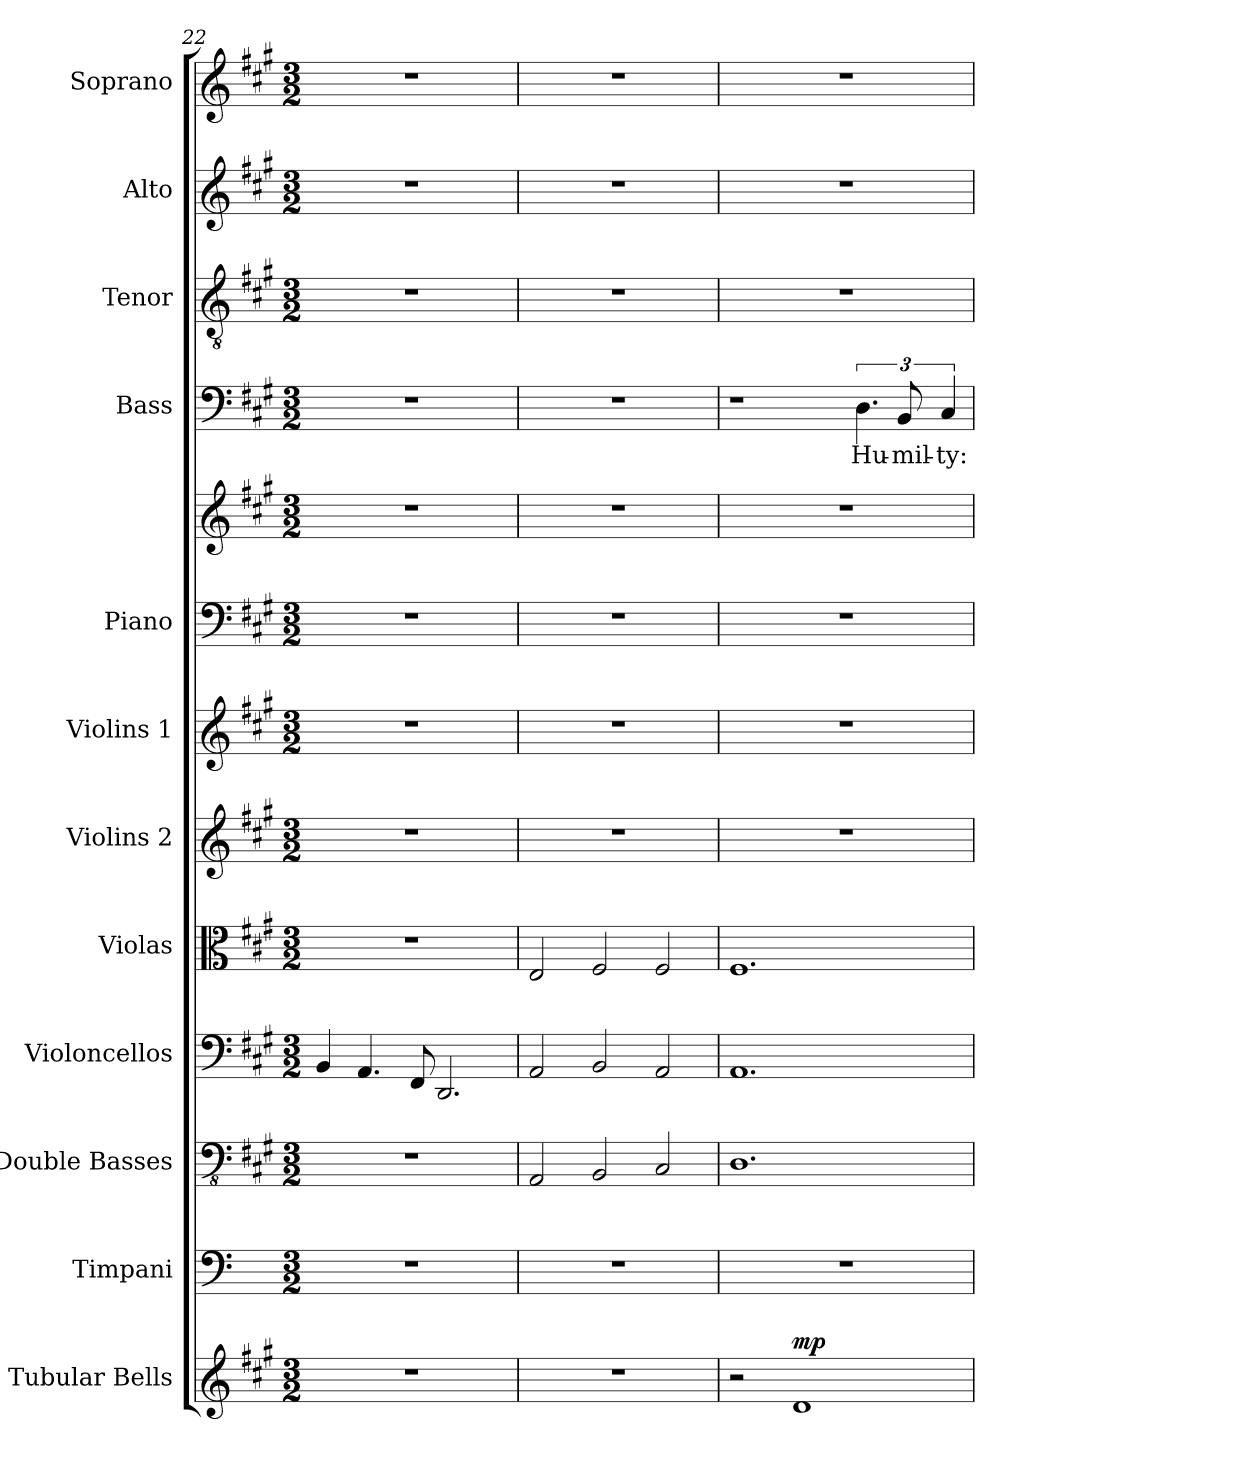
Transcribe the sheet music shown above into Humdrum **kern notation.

**kern	**dynam	**kern	**kern	**kern	**kern	**kern	**kern	**kern	**kern	**kern	**text	**kern	**kern	**kern
*part12	*part12	*part11	*part10	*part9	*part8	*part7	*part6	*part5	*part5	*part4	*part4	*part3	*part2	*part1
*staff13	*staff13	*staff12	*staff11	*staff10	*staff9	*staff8	*staff7	*staff6	*staff5	*staff4	*staff4	*staff3	*staff2	*staff1
*I"Tubular Bells	*	*I"Timpani	*I"Double Basses	*I"Violoncellos	*I"Violas	*I"Violins 2	*I"Violins 1	*I"Piano	*	*I"Bass	*	*I"Tenor	*I"Alto	*I"Soprano
*I'Tu. Be.	*	*I'Timp.	*I'Dbs.	*I'Vlcs.	*I'Vlas.	*I'Vlns. 2	*I'Vlns. 1	*I'Pno.	*	*I'B.	*	*I'T.	*I'A.	*I'S.
!!LO:PB:g=z
*clefG2	*	*clefF4	*clefFv4	*clefF4	*clefC3	*clefG2	*clefG2	*clefF4	*clefG2	*clefF4	*	*clefGv2	*clefG2	*clefG2
*k[f#c#g#]	*	*k[]	*k[f#c#g#]	*k[f#c#g#]	*k[f#c#g#]	*k[f#c#g#]	*k[f#c#g#]	*k[f#c#g#]	*k[f#c#g#]	*k[f#c#g#]	*	*k[f#c#g#]	*k[f#c#g#]	*k[f#c#g#]
*A:	*	*C:	*A:	*A:	*A:	*A:	*A:	*A:	*A:	*A:	*	*A:	*A:	*A:
*M3/2	*	*M3/2	*M3/2	*M3/2	*M3/2	*M3/2	*M3/2	*M3/2	*M3/2	*M3/2	*	*M3/2	*M3/2	*M3/2
=22	=22	=22	=22	=22	=22	=22	=22	=22	=22	=22	=22	=22	=22	=22
1.r	.	1.r	1.r	4BB/	1.r	1.r	1.r	1.r	1.r	1.r	.	1.r	1.r	1.r
.	.	.	.	4.AA/	.	.	.	.	.	.	.	.	.	.
.	.	.	.	8FF#/	.	.	.	.	.	.	.	.	.	.
.	.	.	.	2.DD/	.	.	.	.	.	.	.	.	.	.
=23	=23	=23	=23	=23	=23	=23	=23	=23	=23	=23	=23	=23	=23	=23
1.r	.	1.r	2AAA/	2AA/	2E/	1.r	1.r	1.r	1.r	1.r	.	1.r	1.r	1.r
.	.	.	2BBB/	2BB/	2F#/	.	.	.	.	.	.	.	.	.
.	.	.	2CC#/	2AA/	2F#/	.	.	.	.	.	.	.	.	.
=24	=24	=24	=24	=24	=24	=24	=24	=24	=24	=24	=24	=24	=24	=24
2r	.	1.r	1.DD	1.AA	1.F#	1.r	1.r	1.r	1.r	1r	.	1.r	1.r	1.r
!	!LO:DY:a	!	!	!	!	!	!	!	!	!	!	!	!	!
1d	mp	.	.	.	.	.	.	.	.	.	.	.	.	.
.	.	.	.	.	.	.	.	.	.	6.D\	Hu-	.	.	.
.	.	.	.	.	.	.	.	.	.	12BB/	-mil-	.	.	.
.	.	.	.	.	.	.	.	.	.	6C#/	-ty:	.	.	.
=	=	=	=	=	=	=	=	=	=	=	=	=	=	=
*-	*-	*-	*-	*-	*-	*-	*-	*-	*-	*-	*-	*-	*-	*-
